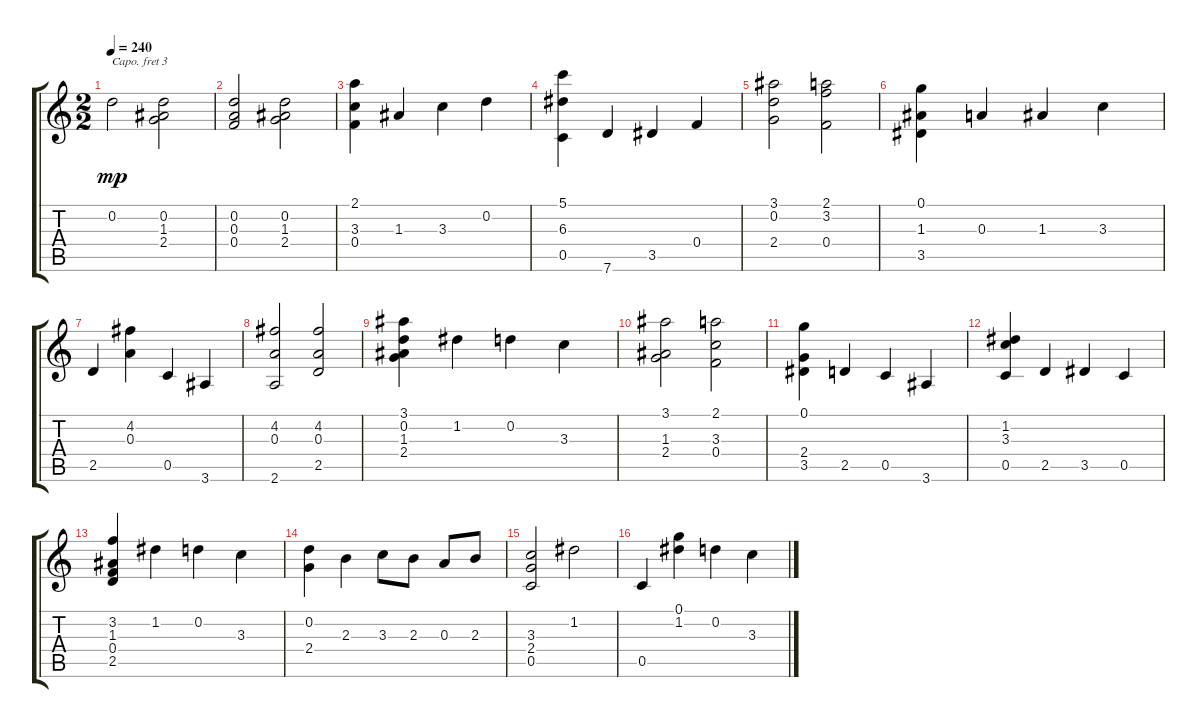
\track "" {instrument acousticguitarsteel}
\staff {score tabs}
\capo 3
\tuning (E4 B3 Gb3 D3 A2 E2) {hide}
\ts (2 2)
\tempo 240
\clef g2
\ks c
0.2.2{dy mp} (0.2 1.3 2.4).2 |
(0.2 0.3 0.4).2 (0.2 1.3 2.4).2 |
(2.1 3.3 0.4).4 1.3.4 3.3.4 0.2.4 |
(5.1 6.3 0.5).4 7.6.4 3.5.4 0.4.4 |
(3.1 0.2 2.4).2 (2.1 3.2 0.4).2 |
(0.1 1.3 3.5).4 0.3.4 1.3.4 3.3.4 |
2.5.4 (4.2 0.3).4 0.5.4 3.6.4 |
(4.2 0.3 2.6).2 (4.2 0.3 2.5).2 |
(3.1 0.2 1.3 2.4).4 1.2.4 0.2.4 3.3.4 |
(3.1 1.3 2.4).2 (2.1 3.3 0.4).2 |
(0.1 2.4 3.5).4 2.5.4 0.5.4 3.6.4 |
(1.2 3.3 0.5).4 2.5.4 3.5.4 0.5.4 |
(3.2 1.3 0.4 2.5).4 1.2.4 0.2.4 3.3.4 |
(0.2 2.4).4 2.3.4 3.3.8 2.3.8 0.3.8 2.3.8 |
(3.3 2.4 0.5).2 1.2.2 |
0.5.4 (0.1 1.2).4 0.2.4 3.3.4
